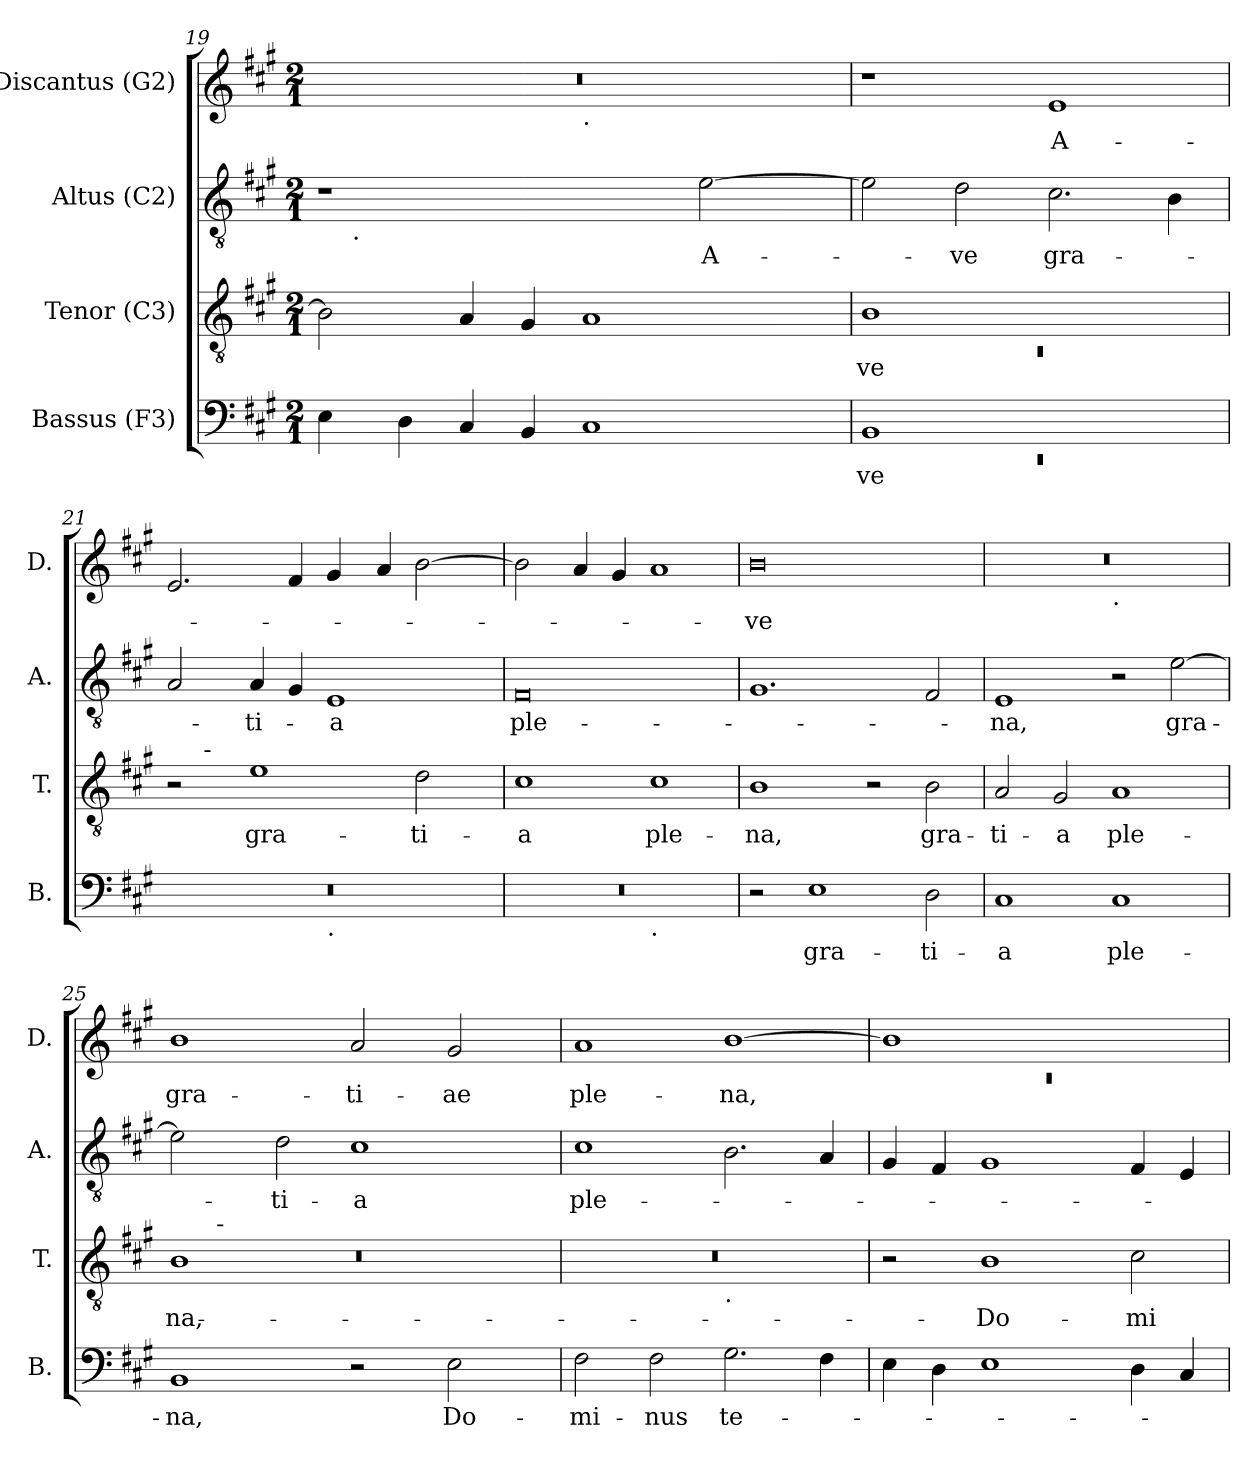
**kern	**text	**kern	**text	**kern	**text	**kern	**text
*part4	*part4	*part3	*part3	*part2	*part2	*part1	*part1
*staff4	*staff4	*staff3	*staff3	*staff2	*staff2	*staff1	*staff1
*I"Bassus (F3)	*	*I"Tenor (C3)	*	*I"Altus (C2)	*	*I"Discantus (G2)	*
*I'B.	*	*I'T.	*	*I'A.	*	*I'D.	*
*clefF4	*	*clefGv2	*	*clefGv2	*	*clefG2	*
*k[f#c#g#]	*	*k[f#c#g#]	*	*k[f#c#g#]	*	*k[f#c#g#]	*
*A:	*	*A:	*	*A:	*	*A:	*
*M2/1	*	*M2/1	*	*M2/1	*	*M2/1	*
=19	=19	=19	=19	=19	=19	=19	=19
*	*	*	*	*^	*	*^	*
4E\	.	2B\]	.	1r	16.ryy	.	0r	1ryy	.
!	!	!	!	!	!LO:TX:b:t=.	!	!	!	!
.	.	.	.	.	1ryy	.	.	.	.
4D\	.	.	.	.	.	.	.	.	.
4C#/	.	4A/	.	.	.	.	.	.	.
4BB/	.	4G#/	.	.	.	.	.	.	.
!	!	!	!	!	!	!	!	!LO:TX:b:t=.	!
1C#	.	1A	.	2ryy	.	.	.	1ryy	.
.	.	.	.	.	2ryy	.	.	.	.
!	!	!	!	!	!	!LO:LY:b	!	!	!
.	.	.	.	[>2e\	.	A-	.	.	.
.	.	.	.	.	4ryy	.	.	.	.
.	.	.	.	.	8ryy	.	.	.	.
.	.	.	.	.	32ryy	.	.	.	.
=20	=20	=20	=20	=20	=20	=20	=20	=20	=20
*^	*	*^	*	*	*	*	*	*	*
!	!LO:N:vis=1	!LO:LY:b	!	!LO:N:vis=1	!LO:LY:b	!	!	!	!	!	!
*	*	*	*	*	*	*v	*v	*	*	*	*
*	*	*	*	*	*	*	*	*v	*v	*
1BB	0rEE	-ve	1B	0rC	-ve	2e\]	.	1r	.
!	!	!	!	!	!	!	!LO:LY:b	!	!
.	.	.	.	.	.	2d\	-ve	.	.
!	!	!	!	!	!	!	!LO:LY:b	!	!LO:LY:b
1ryy	.	.	1ryy	.	.	2.c#\	gra-	1e	A-
.	.	.	.	.	.	4B\	.	.	.
!!LO:LB:g=z
=21	=21	=21	=21	=21	=21	=21	=21	=21	=21
0r	1ryy	.	2r	8ryy	.	2A/	.	2.e/	.
.	.	.	.	32ryy	.	.	.	.	.
!	!	!	!	!LO:TX:a:t=-	!	!	!	!	!
.	.	.	.	1ryy	.	.	.	.	.
!	!	!	!	!	!LO:LY:b	!	!LO:LY:b	!	!
.	.	.	1e	.	gra-	4A/	-ti-	.	.
.	.	.	.	.	.	4G#/	.	4f#/	.
!	!LO:TX:b:t=.	!	!	!	!	!	!	!	!
!	!	!	!	!	!	!	!LO:LY:b:rj	!	!
.	1ryy	.	.	.	.	1E	-a	4g#/	.
.	.	.	.	2ryy	.	.	.	.	.
.	.	.	.	.	.	.	.	4a/	.
!	!	!	!	!	!LO:LY:b	!	!	!	!
.	.	.	2d\	.	-ti-	.	.	[>2b\	.
.	.	.	.	4ryy	.	.	.	.	.
.	.	.	.	16.ryy	.	.	.	.	.
=22	=22	=22	=22	=22	=22	=22	=22	=22	=22
!	!	!	!	!	!LO:LY:b:rj	!	!LO:LY:b	!	!
*	*	*	*v	*v	*	*	*	*	*
0r	1ryy	.	1c#	-a	0F#	ple-	2b\]	.
.	.	.	.	.	.	.	4a/	.
.	.	.	.	.	.	.	4g#/	.
!	!LO:TX:b:t=.	!	!	!	!	!	!	!
!	!	!	!	!LO:LY:b	!	!	!	!
.	1ryy	.	1c#	ple-	.	.	1a	.
=23	=23	=23	=23	=23	=23	=23	=23	=23
!	!	!	!	!LO:LY:b	!	!	!	!LO:LY:b:rj
*v	*v	*	*	*	*	*	*	*
2r	.	1B	-na,	1.G#	.	0b	-ve
!	!LO:LY:b	!	!	!	!	!	!
1E	gra-	.	.	.	.	.	.
.	.	2r	.	.	.	.	.
!	!LO:LY:b	!	!LO:LY:b	!	!	!	!
2D\	-ti-	2B\	gra-	2F#/	.	.	.
=24	=24	=24	=24	=24	=24	=24	=24
!	!LO:LY:b:rj	!	!LO:LY:b	!	!LO:LY:b	!	!
*	*	*	*	*	*	*^	*
1C#	-a	2A/	-ti-	1E	-na,	0r	1ryy	.
!	!	!	!LO:LY:b	!	!	!	!	!
.	.	2G#/	-a	.	.	.	.	.
!	!	!	!	!	!	!	!LO:TX:b:t=.	!
!	!LO:LY:b	!	!LO:LY:b	!	!	!	!	!
1C#	ple-	1A	ple-	2r	.	.	1ryy	.
!	!	!	!	!	!LO:LY:b	!	!	!
.	.	.	.	[<2e\	gra-	.	.	.
!!LO:LB:g=z
=25	=25	=25	=25	=25	=25	=25	=25	=25
*	*	*^	*	*	*	*	*	*
*	*	*	*^	*	*	*	*	*	*
!	!LO:LY:b	!	!	!LO:N:vis=1	!LO:LY:b	!	!	!	!	!LO:LY:b
*	*	*	*	*	*	*	*	*v	*v	*
1BB	-na,	8ryy	1B	0r	-na,	2e\]	.	1b	gra-
.	.	32ryy	.	.	.	.	.	.	.
!	!	!LO:TX:a:t=-	!	!	!	!	!	!	!
.	.	1ryy	.	.	.	.	.	.	.
!	!	!	!	!	!	!	!LO:LY:b	!	!
.	.	.	.	.	.	2d\	-ti-	.	.
!	!	!	!	!	!	!	!LO:LY:b:rj	!	!LO:LY:b
2r	.	.	1ryy	.	.	1c#	-a	2a/	-ti-
.	.	2ryy	.	.	.	.	.	.	.
!	!LO:LY:b	!	!	!	!	!	!	!	!LO:LY:b
2E\	Do-	.	.	.	.	.	.	2g#/	-ae
.	.	4ryy	.	.	.	.	.	.	.
.	.	16.ryy	.	.	.	.	.	.	.
*	*	*v	*v	*v	*	*	*	*	*
=26	=26	=26	=26	=26	=26	=26	=26
!	!LO:LY:b	!	!	!	!LO:LY:b	!	!LO:LY:b
*	*	*^	*	*	*	*	*
2F#\	-mi-	0r	1ryy	.	1c#	ple-	1a	ple-
!	!LO:LY:b	!	!	!	!	!	!	!
2F#\	-nus	.	.	.	.	.	.	.
!	!	!	!LO:TX:b:t=.	!	!	!	!	!
!	!LO:LY:b	!	!	!	!	!	!	!LO:LY:b
2.G#\	te-	.	1ryy	.	2.B\	.	[>1b	-na,
4F#\	.	.	.	.	4A/	.	.	.
=27	=27	=27	=27	=27	=27	=27	=27	=27
*	*	*	*	*	*	*	*^	*
!	!	!	!	!	!	!	!	!LO:N:vis=1	!
*	*	*v	*v	*	*	*	*	*	*
4E\	.	2r	.	4G#/	.	1b]	0rc	.
4D\	.	.	.	4F#/	.	.	.	.
!	!	!	!LO:LY:b	!	!	!	!	!
1E	.	1B	Do-	1G#	.	.	.	.
.	.	.	.	.	.	1ryy	.	.
!	!	!	!LO:LY:b	!	!	!	!	!
4D\	.	2c#\	-mi-	4F#/	.	.	.	.
4C#/	.	.	.	4E/	.	.	.	.
*	*	*	*	*	*	*v	*v	*
=	=	=	=	=	=	=	=
*-	*-	*-	*-	*-	*-	*-	*-
